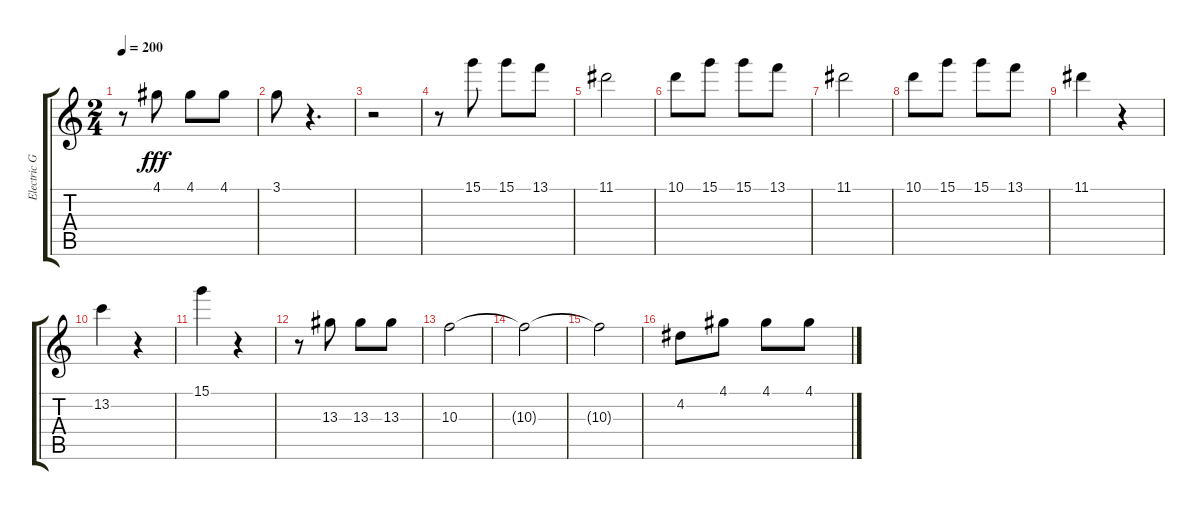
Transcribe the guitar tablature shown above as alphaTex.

\track ("Electric Guitar 1" "Electric G") {instrument distortionguitar}
\staff {score tabs}
\tuning (E4 B3 G3 D3 A2 E2) {hide}
\ts (2 4)
\tempo 200
\clef g2
\ks c
r.8{dy fff} 4.1.8 4.1.8 4.1.8 |
3.1.8 r.4{d} |
r.2 |
r.8 15.1.8 15.1.8 13.1.8 |
11.1.2 |
10.1.8 15.1.8 15.1.8 13.1.8 |
11.1.2 |
10.1.8 15.1.8 15.1.8 13.1.8 |
11.1.4 r.4 |
13.2.4 r.4 |
15.1.4 r.4 |
r.8 13.3.8 13.3.8 13.3.8 |
10.3.2 |
10.3{t}.2 |
10.3{t}.2 |
4.2.8 4.1.8 4.1.8 4.1.8
